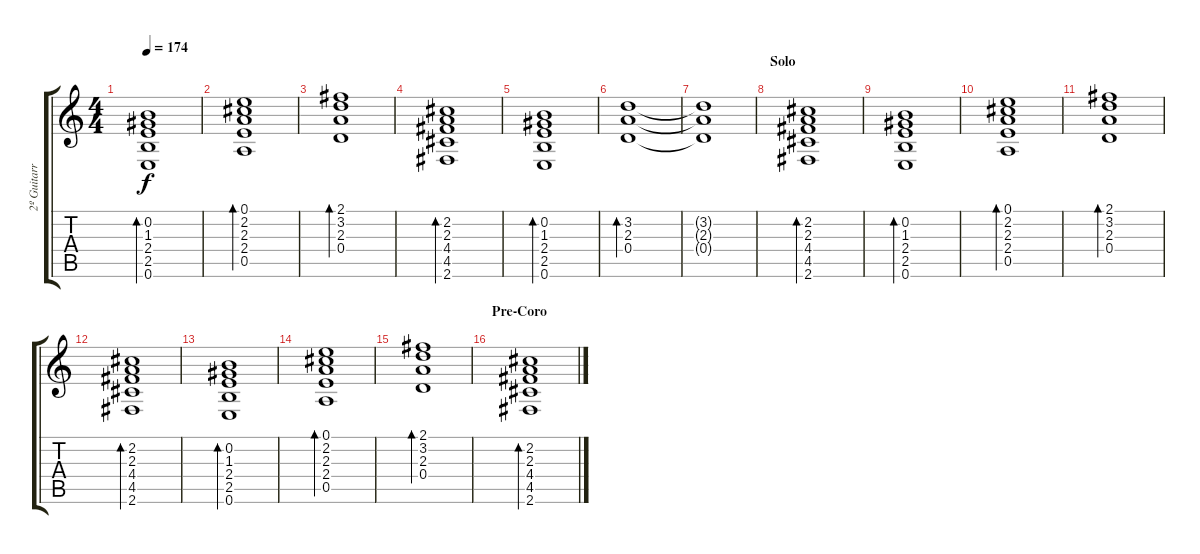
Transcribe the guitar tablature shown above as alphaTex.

\track ("2º Guitarra Distorcion" "2º Guitarr") {instrument distortionguitar}
\staff {score tabs}
\tuning (E4 B3 G3 D3 A2 E2) {hide}
\ts (4 4)
\tempo 174
\clef g2
\ks c
(0.2 1.3 2.4 2.5 0.6).1{bd 60 dy f} |
(0.1 2.2 2.3 2.4 0.5).1{bd 60} |
(2.1 3.2 2.3 0.4).1{bd 60} |
(2.2 2.3 4.4 4.5 2.6).1{bd 60} |
(0.2 1.3 2.4 2.5 0.6).1{bd 60} |
(3.2 2.3 0.4).1{bd 60} |
(3.2{t} 2.3{t} 0.4{t}).1 |
\section ("" "Solo")
(2.2 2.3 4.4 4.5 2.6).1{bd 60} |
(0.2 1.3 2.4 2.5 0.6).1{bd 60} |
(0.1 2.2 2.3 2.4 0.5).1{bd 60} |
(2.1 3.2 2.3 0.4).1{bd 60} |
(2.2 2.3 4.4 4.5 2.6).1{bd 60} |
(0.2 1.3 2.4 2.5 0.6).1{bd 60} |
(0.1 2.2 2.3 2.4 0.5).1{bd 60} |
(2.1 3.2 2.3 0.4).1{bd 60} |
\section ("" "Pre-Coro")
(2.2 2.3 4.4 4.5 2.6).1{bd 60}
